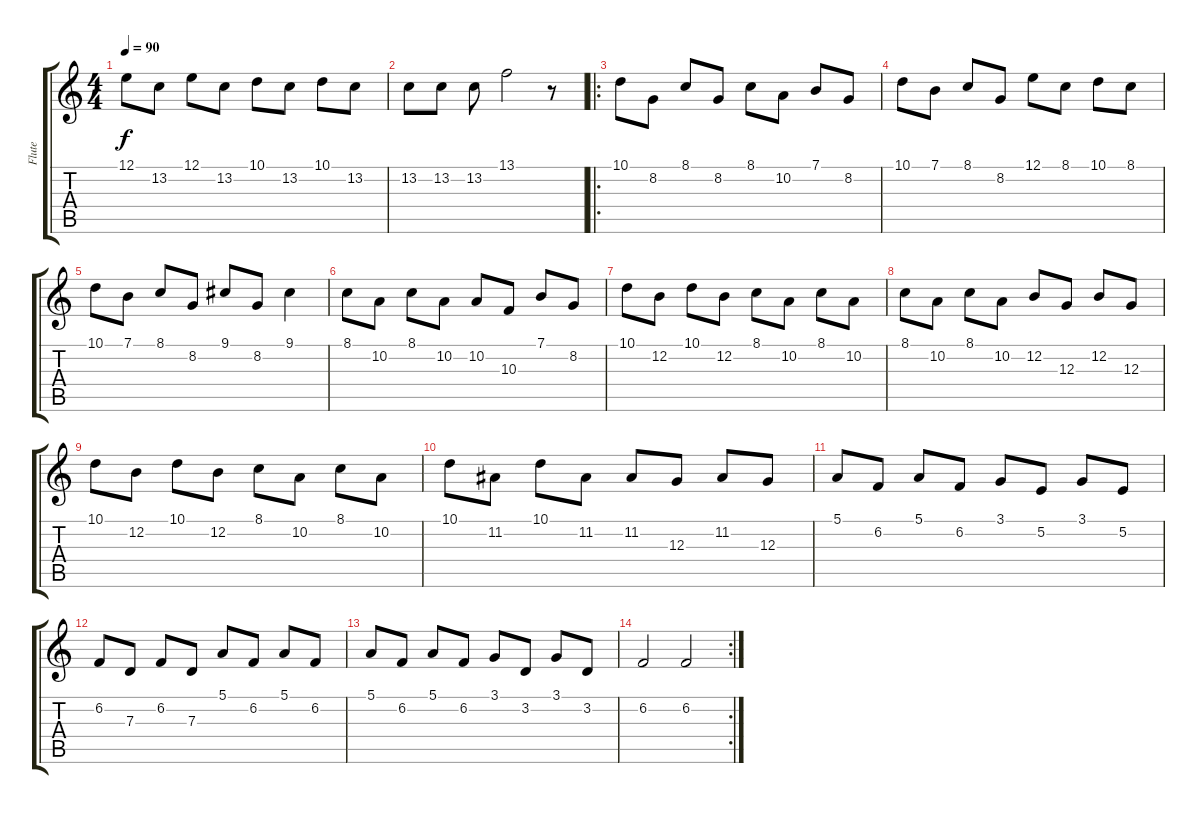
\track ("Flute" "Flute") {instrument panflute}
\staff {score tabs}
\tuning (E4 B3 G3 D3 A2 E2) {hide}
\ts (4 4)
\tempo 90
\clef g2
\ks c
12.1.8{dy f instrument panflute} 13.2.8 12.1.8 13.2.8 10.1.8 13.2.8 10.1.8 13.2.8 |
13.2.8 13.2.8 13.2.8 13.1.2 r.8 |
\ro
10.1.8 8.2.8 8.1.8 8.2.8 8.1.8 10.2.8 7.1.8 8.2.8 |
10.1.8 7.1.8 8.1.8 8.2.8 12.1.8 8.1.8 10.1.8 8.1.8 |
10.1.8 7.1.8 8.1.8 8.2.8 9.1.8 8.2.8 9.1.4 |
8.1.8 10.2.8 8.1.8 10.2.8 10.2.8 10.3.8 7.1.8 8.2.8 |
10.1.8 12.2.8 10.1.8 12.2.8 8.1.8 10.2.8 8.1.8 10.2.8 |
8.1.8 10.2.8 8.1.8 10.2.8 12.2.8 12.3.8 12.2.8 12.3.8 |
10.1.8 12.2.8 10.1.8 12.2.8 8.1.8 10.2.8 8.1.8 10.2.8 |
10.1.8 11.2.8 10.1.8 11.2.8 11.2.8 12.3.8 11.2.8 12.3.8 |
5.1.8 6.2.8 5.1.8 6.2.8 3.1.8 5.2.8 3.1.8 5.2.8 |
6.2.8 7.3.8 6.2.8 7.3.8 5.1.8 6.2.8 5.1.8 6.2.8 |
5.1.8 6.2.8 5.1.8 6.2.8 3.1.8 3.2.8 3.1.8 3.2.8 |
\rc 2
6.2.2 6.2.2
